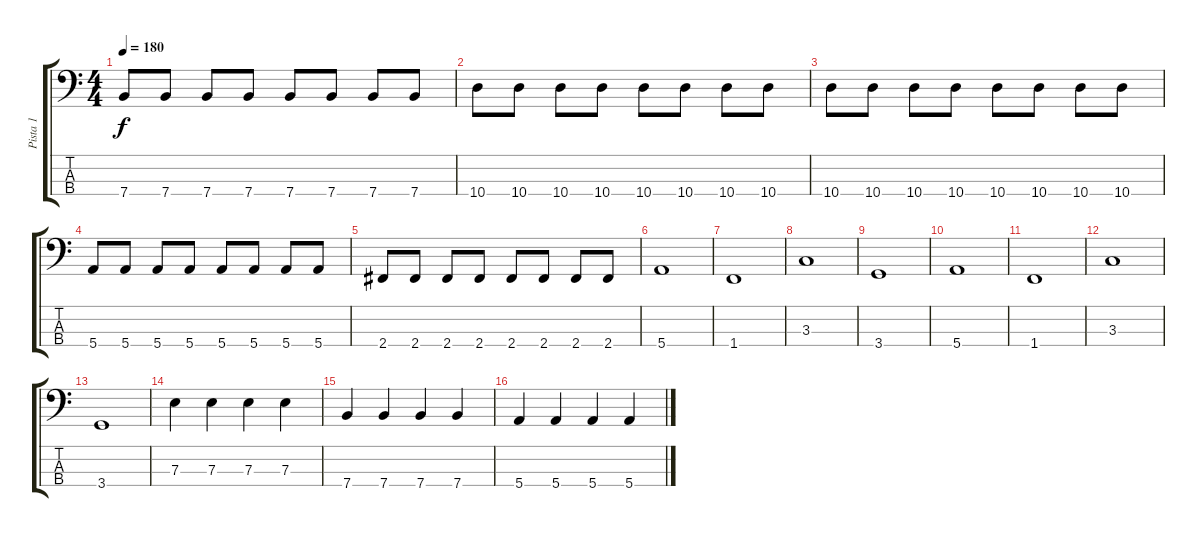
\track ("Pista 1" "Pista 1") {instrument electricbassfinger}
\staff {score tabs}
\tuning (G2 D2 A1 E1) {hide}
\ts (4 4)
\tempo 180
\clef f4
\ks c
7.4.8{dy f} 7.4.8 7.4.8 7.4.8 7.4.8 7.4.8 7.4.8 7.4.8 |
10.4.8 10.4.8 10.4.8 10.4.8 10.4.8 10.4.8 10.4.8 10.4.8 |
10.4.8 10.4.8 10.4.8 10.4.8 10.4.8 10.4.8 10.4.8 10.4.8 |
5.4.8 5.4.8 5.4.8 5.4.8 5.4.8 5.4.8 5.4.8 5.4.8 |
2.4.8 2.4.8 2.4.8 2.4.8 2.4.8 2.4.8 2.4.8 2.4.8 |
5.4.1 |
1.4.1 |
3.3.1 |
3.4.1 |
5.4.1 |
1.4.1 |
3.3.1 |
3.4.1 |
7.3.4 7.3.4 7.3.4 7.3.4 |
7.4.4 7.4.4 7.4.4 7.4.4 |
5.4.4 5.4.4 5.4.4 5.4.4
